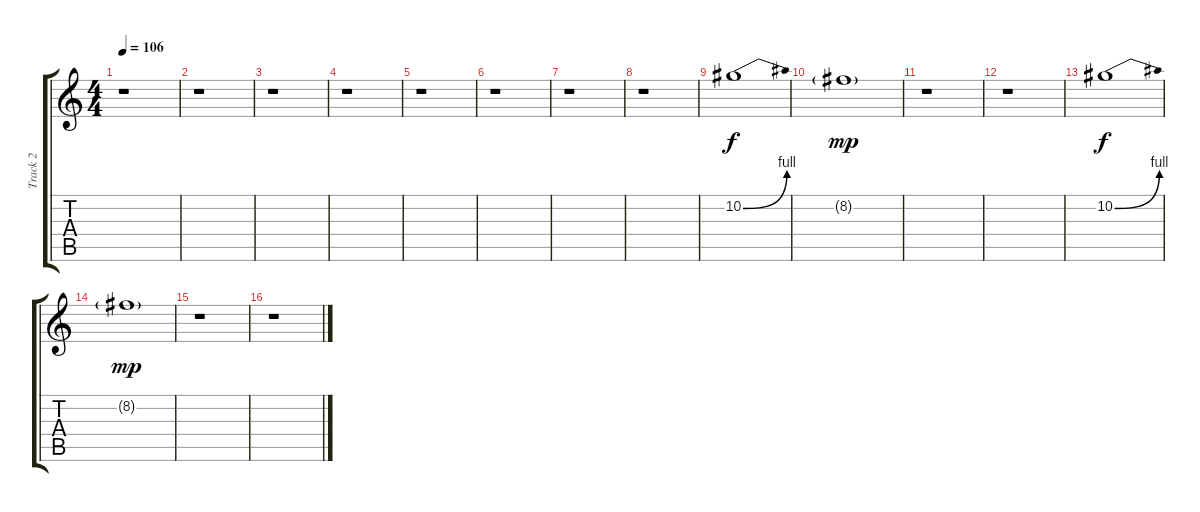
\track ("Track 2" "Track 2") {instrument distortionguitar}
\staff {score tabs}
\tuning (Eb4 Bb3 Gb3 Db3 Ab2 Eb2) {hide}
\ts (4 4)
\tempo 106
\clef g2
\ks c
r.1{dy mp} |
r.1 |
r.1 |
r.1 |
r.1 |
r.1 |
r.1 |
r.1 |
10.2{be (bend 0 0 60 4)}.1{dy f} |
8.2{g}.1{dy mp} |
r.1 |
r.1 |
10.2{be (bend 0 0 60 4)}.1{dy f} |
8.2{g}.1{dy mp} |
r.1 |
r.1
